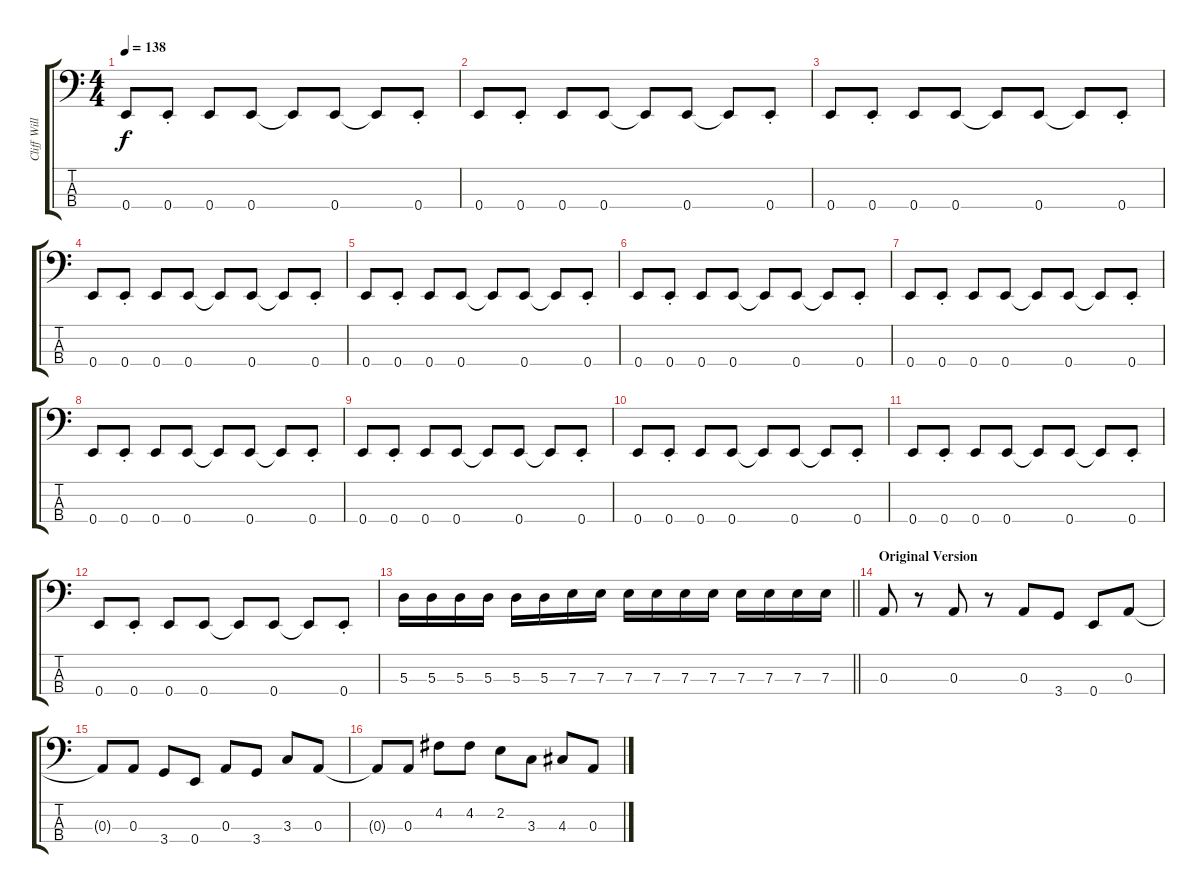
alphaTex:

\track ("Cliff Williams" "Cliff Will") {instrument electricbasspick}
\staff {score tabs}
\tuning (G2 D2 A1 E1) {hide}
\ts (4 4)
\tempo 138
\clef f4
\ks c
0.4.8{dy f} 0.4{st}.8 0.4.8 0.4.8 0.4{t}.8 0.4.8 0.4{t}.8 0.4{st}.8 |
0.4.8 0.4{st}.8 0.4.8 0.4.8 0.4{t}.8 0.4.8 0.4{t}.8 0.4{st}.8 |
0.4.8 0.4{st}.8 0.4.8 0.4.8 0.4{t}.8 0.4.8 0.4{t}.8 0.4{st}.8 |
0.4.8 0.4{st}.8 0.4.8 0.4.8 0.4{t}.8 0.4.8 0.4{t}.8 0.4{st}.8 |
0.4.8 0.4{st}.8 0.4.8 0.4.8 0.4{t}.8 0.4.8 0.4{t}.8 0.4{st}.8 |
0.4.8 0.4{st}.8 0.4.8 0.4.8 0.4{t}.8 0.4.8 0.4{t}.8 0.4{st}.8 |
0.4.8 0.4{st}.8 0.4.8 0.4.8 0.4{t}.8 0.4.8 0.4{t}.8 0.4{st}.8 |
0.4.8 0.4{st}.8 0.4.8 0.4.8 0.4{t}.8 0.4.8 0.4{t}.8 0.4{st}.8 |
0.4.8 0.4{st}.8 0.4.8 0.4.8 0.4{t}.8 0.4.8 0.4{t}.8 0.4{st}.8 |
0.4.8 0.4{st}.8 0.4.8 0.4.8 0.4{t}.8 0.4.8 0.4{t}.8 0.4{st}.8 |
0.4.8 0.4{st}.8 0.4.8 0.4.8 0.4{t}.8 0.4.8 0.4{t}.8 0.4{st}.8 |
0.4.8 0.4{st}.8 0.4.8 0.4.8 0.4{t}.8 0.4.8 0.4{t}.8 0.4{st}.8 |
\barLineRight lightlight
5.3.16 5.3.16 5.3.16 5.3.16 5.3.16 5.3.16 7.3.16 7.3.16 7.3.16 7.3.16 7.3.16 7.3.16 7.3.16 7.3.16 7.3.16 7.3.16 |
\section ("" "Original Version")
0.3.8 r.8 0.3.8 r.8 0.3.8 3.4.8 0.4.8 0.3.8 |
0.3{t}.8 0.3.8 3.4.8 0.4.8 0.3.8 3.4.8 3.3.8 0.3.8 |
0.3{t}.8 0.3.8 4.2.8 4.2.8 2.2.8 3.3.8 4.3.8 0.3.8
